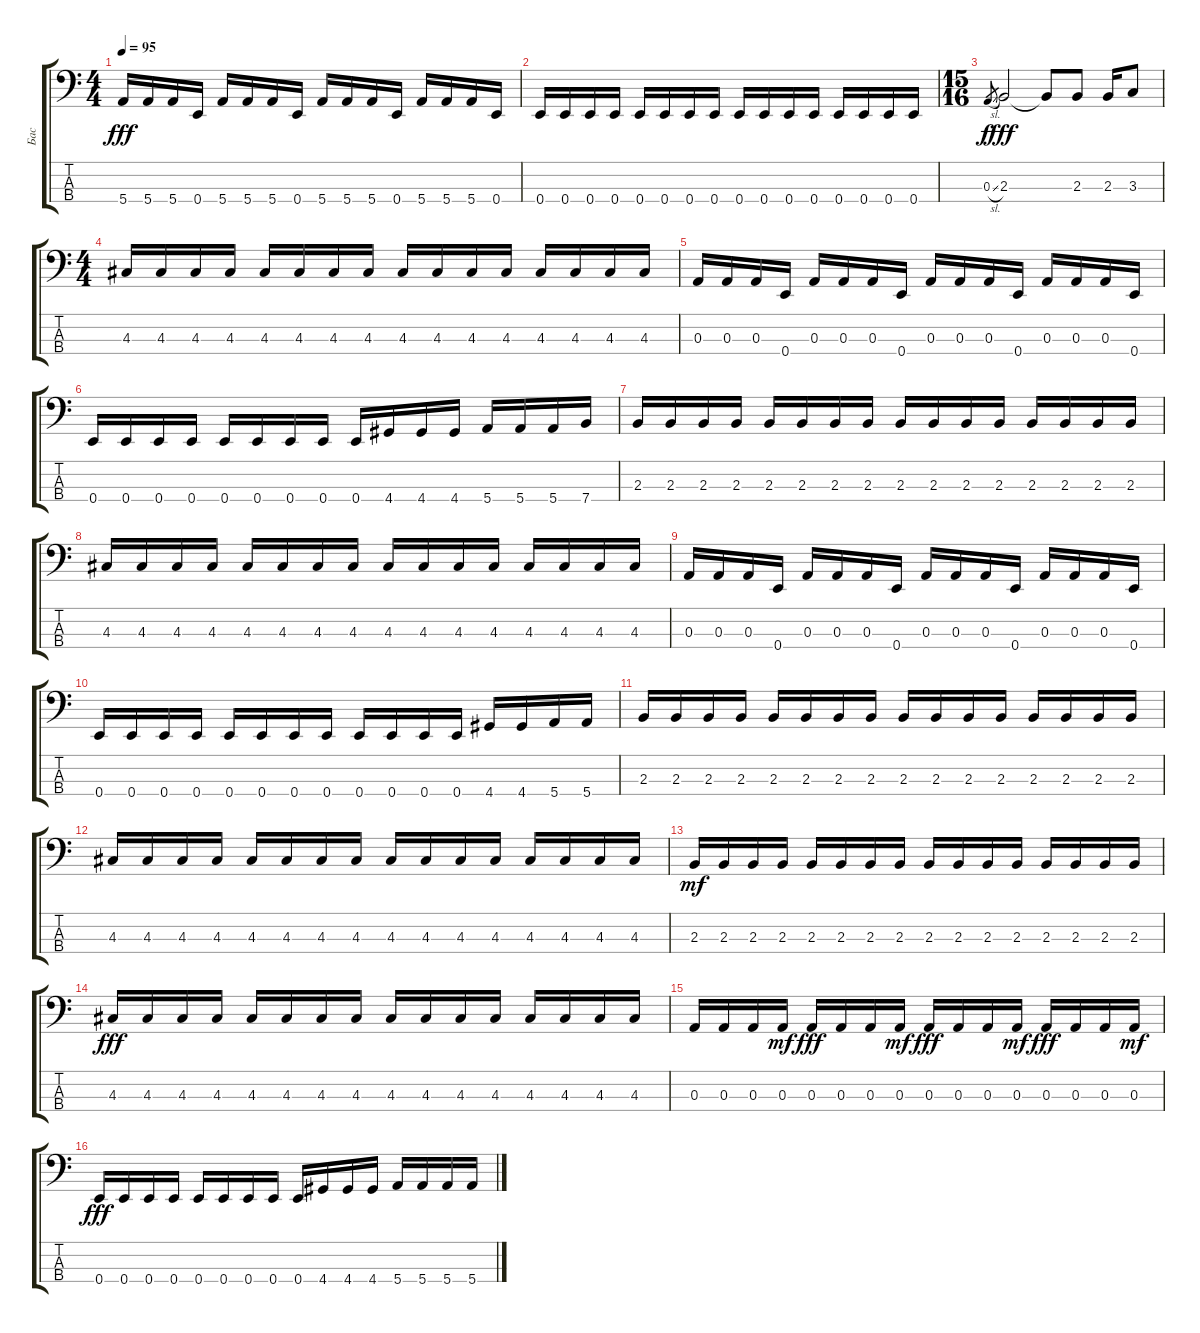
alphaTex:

\track ("Бас" "Бас") {instrument acousticbass}
\staff {score tabs}
\tuning (G2 D2 A1 E1) {hide}
\ts (4 4)
\tempo 95
\clef f4
\ks c
5.4.16{dy fff} 5.4.16 5.4.16 0.4.16 5.4.16 5.4.16 5.4.16 0.4.16 5.4.16 5.4.16 5.4.16 0.4.16 5.4.16 5.4.16 5.4.16 0.4.16 |
0.4.16 0.4.16 0.4.16 0.4.16 0.4.16 0.4.16 0.4.16 0.4.16 0.4.16 0.4.16 0.4.16 0.4.16 0.4.16 0.4.16 0.4.16 0.4.16 |
\ts (15 16)
0.3{sl}.8{gr dy f} 2.3.2{dy fff} 2.3{t}.8 2.3.8 2.3.16 3.3.8 |
\ts (4 4)
4.3.16 4.3.16 4.3.16 4.3.16 4.3.16 4.3.16 4.3.16 4.3.16 4.3.16 4.3.16 4.3.16 4.3.16 4.3.16 4.3.16 4.3.16 4.3.16 |
0.3.16 0.3.16 0.3.16 0.4.16 0.3.16 0.3.16 0.3.16 0.4.16 0.3.16 0.3.16 0.3.16 0.4.16 0.3.16 0.3.16 0.3.16 0.4.16 |
0.4.16 0.4.16 0.4.16 0.4.16 0.4.16 0.4.16 0.4.16 0.4.16 0.4.16 4.4.16 4.4.16 4.4.16 5.4.16 5.4.16 5.4.16 7.4.16 |
2.3.16 2.3.16 2.3.16 2.3.16 2.3.16 2.3.16 2.3.16 2.3.16 2.3.16 2.3.16 2.3.16 2.3.16 2.3.16 2.3.16 2.3.16 2.3.16 |
4.3.16 4.3.16 4.3.16 4.3.16 4.3.16 4.3.16 4.3.16 4.3.16 4.3.16 4.3.16 4.3.16 4.3.16 4.3.16 4.3.16 4.3.16 4.3.16 |
0.3.16 0.3.16 0.3.16 0.4.16 0.3.16 0.3.16 0.3.16 0.4.16 0.3.16 0.3.16 0.3.16 0.4.16 0.3.16 0.3.16 0.3.16 0.4.16 |
0.4.16 0.4.16 0.4.16 0.4.16 0.4.16 0.4.16 0.4.16 0.4.16 0.4.16 0.4.16 0.4.16 0.4.16 4.4.16 4.4.16 5.4.16 5.4.16 |
2.3.16 2.3.16 2.3.16 2.3.16 2.3.16 2.3.16 2.3.16 2.3.16 2.3.16 2.3.16 2.3.16 2.3.16 2.3.16 2.3.16 2.3.16 2.3.16 |
4.3.16 4.3.16 4.3.16 4.3.16 4.3.16 4.3.16 4.3.16 4.3.16 4.3.16 4.3.16 4.3.16 4.3.16 4.3.16 4.3.16 4.3.16 4.3.16 |
2.3.16{dy mf} 2.3.16 2.3.16 2.3.16 2.3.16 2.3.16 2.3.16 2.3.16 2.3.16 2.3.16 2.3.16 2.3.16 2.3.16 2.3.16 2.3.16 2.3.16 |
4.3.16{dy fff} 4.3.16 4.3.16 4.3.16 4.3.16 4.3.16 4.3.16 4.3.16 4.3.16 4.3.16 4.3.16 4.3.16 4.3.16 4.3.16 4.3.16 4.3.16 |
0.3.16 0.3.16 0.3.16 0.3.16{dy mf} 0.3.16{dy fff} 0.3.16 0.3.16 0.3.16{dy mf} 0.3.16{dy fff} 0.3.16 0.3.16 0.3.16{dy mf} 0.3.16{dy fff} 0.3.16 0.3.16 0.3.16{dy mf} |
0.4.16{dy fff} 0.4.16 0.4.16 0.4.16 0.4.16 0.4.16 0.4.16 0.4.16 0.4.16 4.4.16 4.4.16 4.4.16 5.4.16 5.4.16 5.4.16 5.4.16
